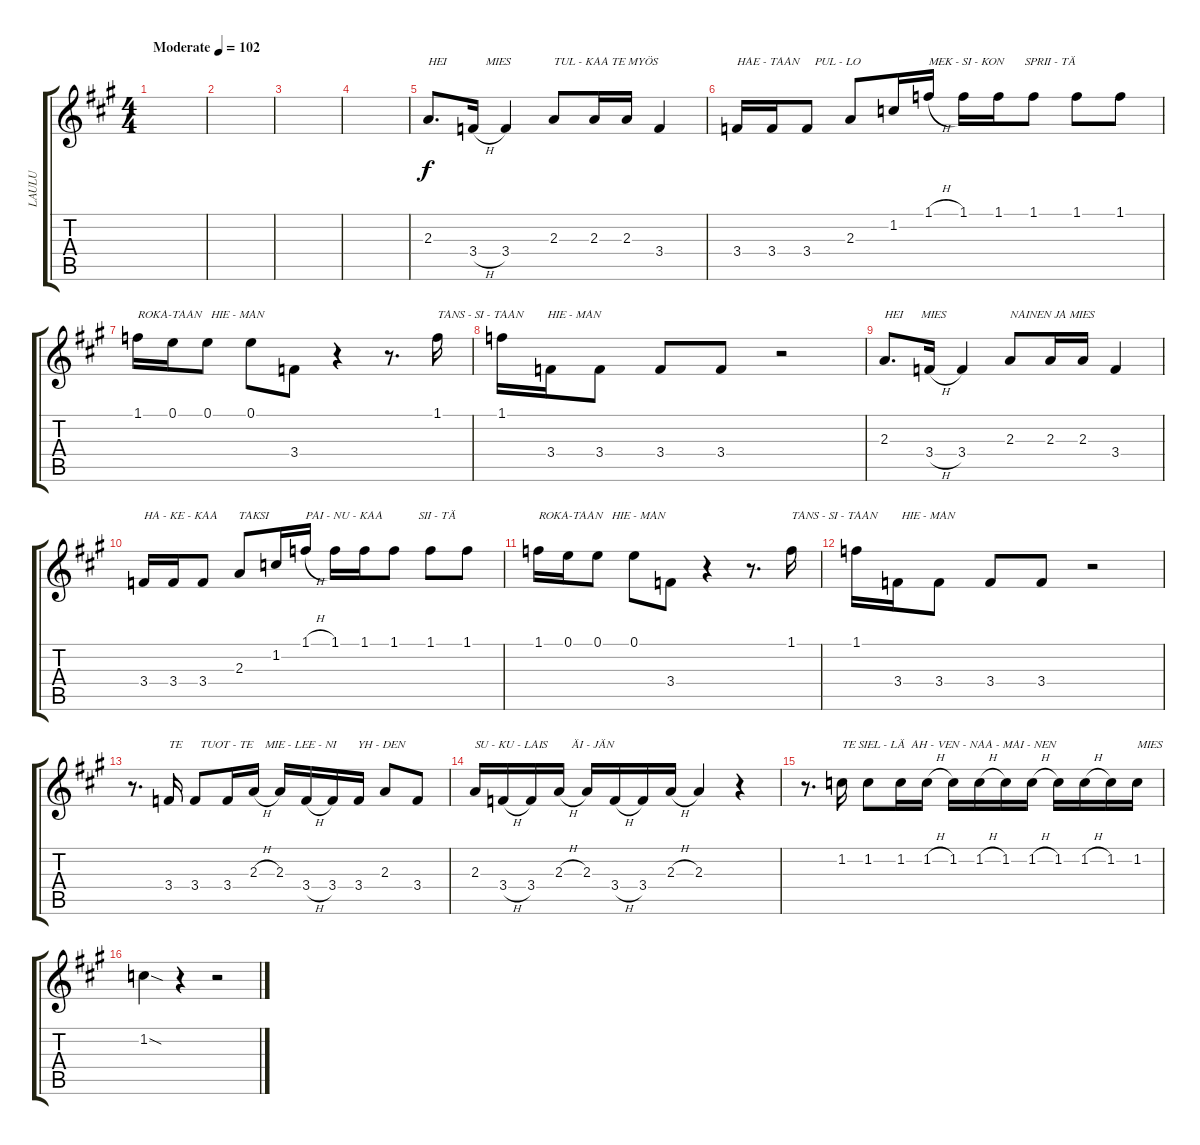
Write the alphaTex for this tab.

\track ("LAULU" "LAULU") {instrument electricguitarjazz}
\staff {score tabs}
\tuning (E4 B3 G3 D3 A2 E2) {hide}
\ts (4 4)
\tempo (102 "Moderate")
\clef g2
\ks a
|
|
|
|
2.3.8{d txt "HEI             MIES"} 3.4{h}.16 3.4.4 2.3.8{txt "TUL - KAA TE MYÖS"} 2.3.16 2.3.16 3.4.4 |
3.4.16{txt "HAE - TAAN     PUL - LO "} 3.4.16 3.4.8 2.3.8{beam Up} 1.2.16{beam Up} 1.1{h}.16{txt "MEK - SI - KON       SPRII - TÄ" beam Up} 1.1.16 1.1.16 1.1.8 1.1.8 1.1.8 |
1.1.16{txt "ROKA-TAAN   HIE - MAN"} 0.1.16 0.1.8 0.1.8 3.4.8 r.4 r.8{d} 1.1.16{txt "TANS - SI - TAAN        HIE - MAN"} |
1.1.16 3.4.16 3.4.8 3.4.8 3.4.8 r.2 |
2.3.8{d txt "HEI      MIES"} 3.4{h}.16 3.4.4 2.3.8{txt "NAINEN JA MIES"} 2.3.16 2.3.16 3.4.4 |
3.4.16{txt "HA - KE - KAA       TAKSI"} 3.4.16 3.4.8 2.3.8{beam Up} 1.2.16{beam Up} 1.1{h}.16{txt "PAI - NU - KAA            SII - TÄ" beam Up} 1.1.16 1.1.16 1.1.8 1.1.8 1.1.8 |
1.1.16{txt "ROKA-TAAN   HIE - MAN"} 0.1.16 0.1.8 0.1.8 3.4.8 r.4 r.8{d} 1.1.16{txt "TANS - SI - TAAN        HIE - MAN"} |
1.1.16 3.4.16 3.4.8 3.4.8 3.4.8 r.2 |
r.8{d} 3.4.16{txt "TE      TUOT - TE    MIE - LEE - NI       YH - DEN"} 3.4.8 3.4.16 2.3{h}.16 2.3.16 3.4{h}.16 3.4.16 3.4.16 2.3.8 3.4.8 |
2.3.16{txt "SU - KU - LAIS        ÄI - JÄN"} 3.4{h}.16 3.4.16 2.3{h}.16 2.3.16 3.4{h}.16 3.4.16 2.3{h}.16 2.3.4 r.4 |
r.8{d} 1.2.16{txt "TE SIEL - LÄ  AH - VEN - NAA - MAI - NEN"} 1.2.8 1.2.16 1.2{h}.16 1.2.16 1.2{h}.16 1.2.16 1.2{h}.16 1.2.16 1.2{h}.16 1.2.16 1.2.16{txt "MIES"} |
1.2{sod}.4 r.4 r.2
